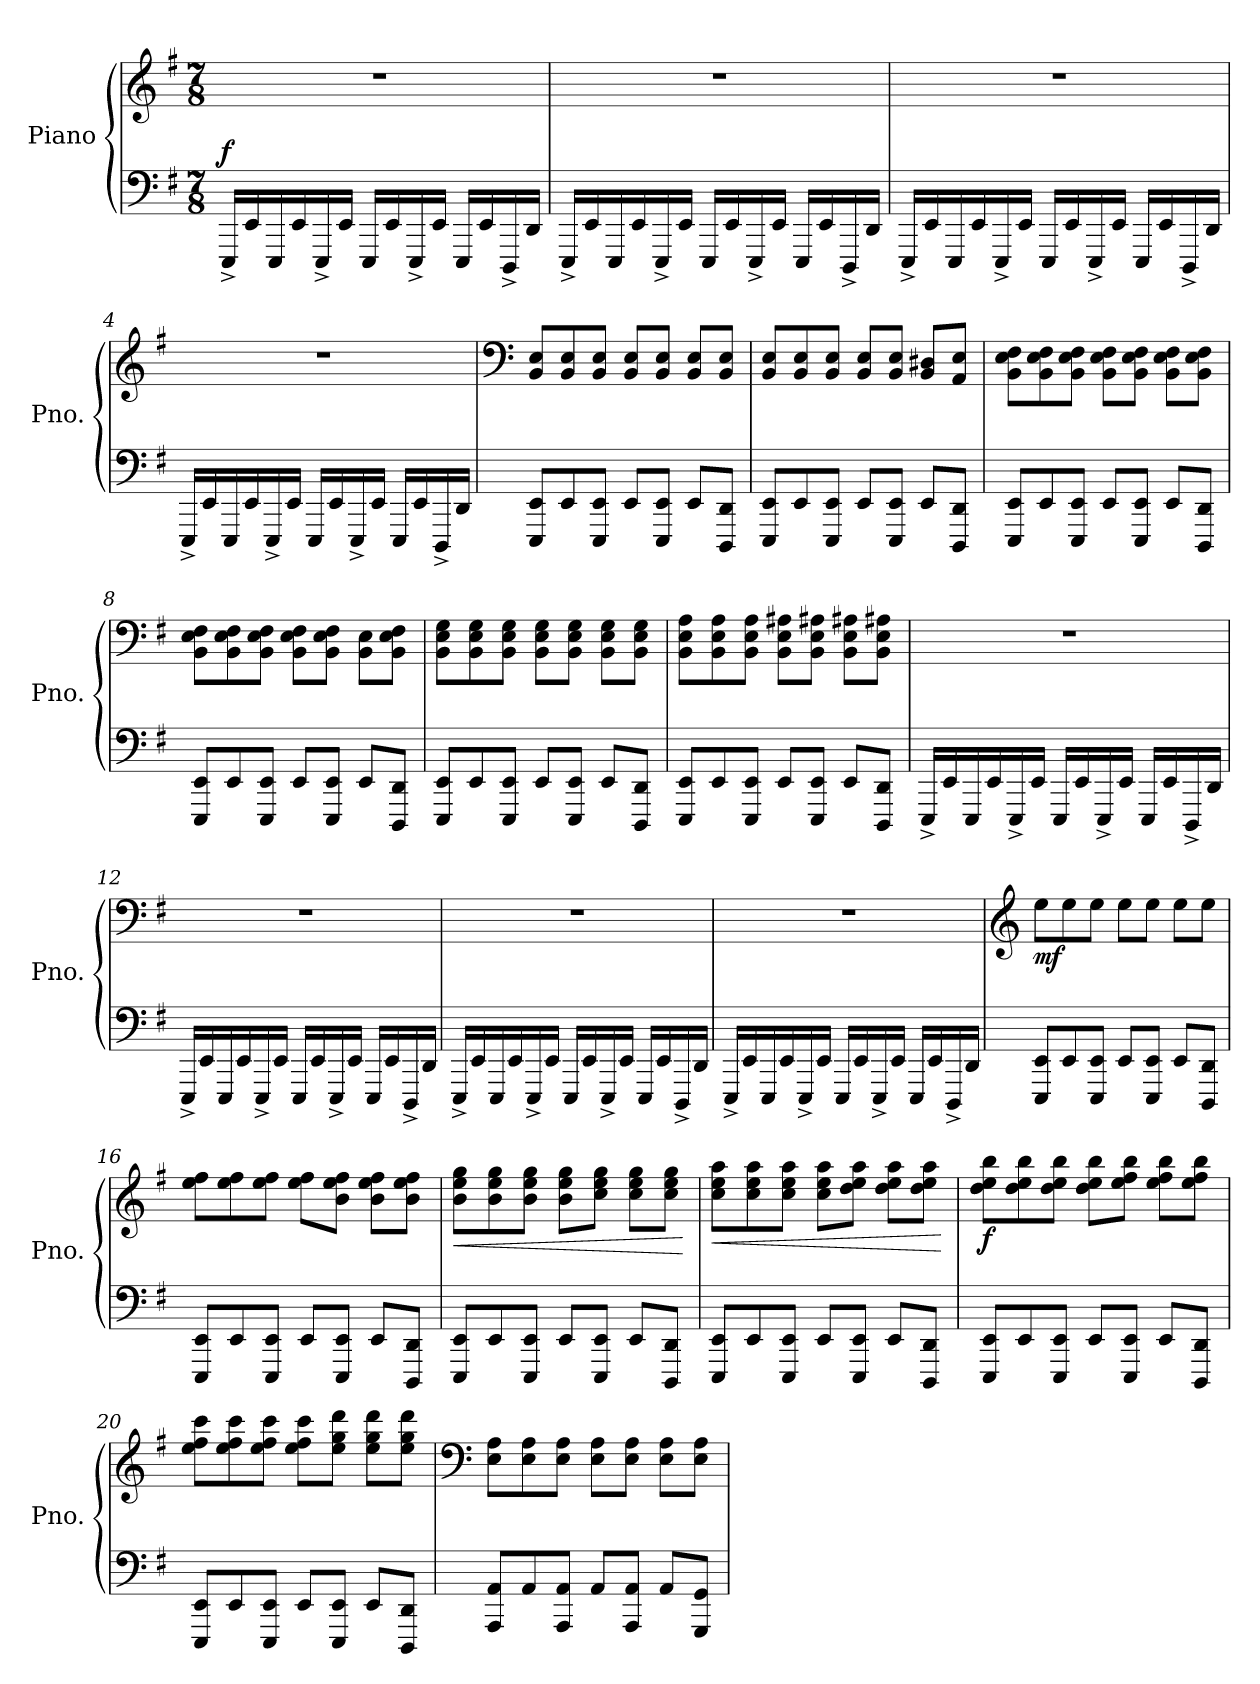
**kern	**kern	**dynam
*part1	*part1	*part1
*staff2	*staff1	*staff1/2
*I"Piano	*	*
*I'Pno.	*	*
*clefF4	*clefG2	*
*k[f#]	*k[f#]	*
*M7/8	*M7/8	*
*MM145	*MM145	*
=1	=1	=1
!	!	!LO:DY:a=2
16EEE^/LL	2..r	f
16EE/	.	.
16EEE/	.	.
16EE/	.	.
16EEE^/	.	.
16EE/JJ	.	.
16EEE/LL	.	.
16EE/	.	.
16EEE^/	.	.
16EE/JJ	.	.
16EEE/LL	.	.
16EE/	.	.
16DDD^/	.	.
16DD/JJ	.	.
!!LO:LB:g=z
=2	=2	=2
16EEE^/LL	2..r	.
16EE/	.	.
16EEE/	.	.
16EE/	.	.
16EEE^/	.	.
16EE/JJ	.	.
16EEE/LL	.	.
16EE/	.	.
16EEE^/	.	.
16EE/JJ	.	.
16EEE/LL	.	.
16EE/	.	.
16DDD^/	.	.
16DD/JJ	.	.
!!LO:LB:g=z
=3	=3	=3
16EEE^/LL	2..r	.
16EE/	.	.
16EEE/	.	.
16EE/	.	.
16EEE^/	.	.
16EE/JJ	.	.
16EEE/LL	.	.
16EE/	.	.
16EEE^/	.	.
16EE/JJ	.	.
16EEE/LL	.	.
16EE/	.	.
16DDD^/	.	.
16DD/JJ	.	.
!!LO:LB:g=z
=4	=4	=4
16EEE^/LL	2..r	.
16EE/	.	.
16EEE/	.	.
16EE/	.	.
16EEE^/	.	.
16EE/JJ	.	.
16EEE/LL	.	.
16EE/	.	.
16EEE^/	.	.
16EE/JJ	.	.
16EEE/LL	.	.
16EE/	.	.
16DDD^/	.	.
16DD/JJ	.	.
!!LO:PB:g=z
=5	=5	=5
*	*clefF4	*
8EEE/ 8EE/L	8BB/ 8E/L	.
8EE/	8BB/ 8E/	.
8EEE/ 8EE/J	8BB/ 8E/J	.
8EE/L	8BB/ 8E/L	.
8EEE/ 8EE/J	8BB/ 8E/J	.
8EE/L	8BB/ 8E/L	.
8DDD/ 8DD/J	8BB/ 8E/J	.
=6	=6	=6
8EEE/ 8EE/L	8BB/ 8E/L	.
8EE/	8BB/ 8E/	.
8EEE/ 8EE/J	8BB/ 8E/J	.
8EE/L	8BB/ 8E/L	.
8EEE/ 8EE/J	8BB/ 8E/J	.
8EE/L	8BB/ 8D#X/L	.
8DDD/ 8DD/J	8AA/ 8E/J	.
!!LO:LB:g=z
=7	=7	=7
8EEE/ 8EE/L	8BB\ 8E\ 8F#\L	.
8EE/	8BB\ 8E\ 8F#\	.
8EEE/ 8EE/J	8BB\ 8E\ 8F#\J	.
8EE/L	8BB\ 8E\ 8F#\L	.
8EEE/ 8EE/J	8BB\ 8E\ 8F#\J	.
8EE/L	8BB\ 8E\ 8F#\L	.
8DDD/ 8DD/J	8BB\ 8E\ 8F#\J	.
=8	=8	=8
8EEE/ 8EE/L	8BB\ 8E\ 8F#\L	.
8EE/	8BB\ 8E\ 8F#\	.
8EEE/ 8EE/J	8BB\ 8E\ 8F#\J	.
8EE/L	8BB\ 8E\ 8F#\L	.
8EEE/ 8EE/J	8BB\ 8E\ 8F#\J	.
8EE/L	8BB\ 8E\L	.
8DDD/ 8DD/J	8BB\ 8E\ 8F#\J	.
!!LO:LB:g=z
=9	=9	=9
8EEE/ 8EE/L	8BB\ 8E\ 8G\L	.
8EE/	8BB\ 8E\ 8G\	.
8EEE/ 8EE/J	8BB\ 8E\ 8G\J	.
8EE/L	8BB\ 8E\ 8G\L	.
8EEE/ 8EE/J	8BB\ 8E\ 8G\J	.
8EE/L	8BB\ 8E\ 8G\L	.
8DDD/ 8DD/J	8BB\ 8E\ 8G\J	.
=10	=10	=10
8EEE/ 8EE/L	8BB\ 8E\ 8A\L	.
8EE/	8BB\ 8E\ 8A\	.
8EEE/ 8EE/J	8BB\ 8E\ 8A\J	.
8EE/L	8BB\ 8E\ 8A#X\L	.
8EEE/ 8EE/J	8BB\ 8E\ 8A#X\J	.
8EE/L	8BB\ 8E\ 8A#X\L	.
8DDD/ 8DD/J	8BB\ 8E\ 8A#X\J	.
!!LO:LB:g=z
=11	=11	=11
16EEE^/LL	2..r	.
16EE/	.	.
16EEE/	.	.
16EE/	.	.
16EEE^/	.	.
16EE/JJ	.	.
16EEE/LL	.	.
16EE/	.	.
16EEE^/	.	.
16EE/JJ	.	.
16EEE/LL	.	.
16EE/	.	.
16DDD^/	.	.
16DD/JJ	.	.
!!LO:LB:g=z
=12	=12	=12
16EEE^/LL	2..r	.
16EE/	.	.
16EEE/	.	.
16EE/	.	.
16EEE^/	.	.
16EE/JJ	.	.
16EEE/LL	.	.
16EE/	.	.
16EEE^/	.	.
16EE/JJ	.	.
16EEE/LL	.	.
16EE/	.	.
16DDD^/	.	.
16DD/JJ	.	.
!!LO:PB:g=z
=13	=13	=13
16EEE^/LL	2..r	.
16EE/	.	.
16EEE/	.	.
16EE/	.	.
16EEE^/	.	.
16EE/JJ	.	.
16EEE/LL	.	.
16EE/	.	.
16EEE^/	.	.
16EE/JJ	.	.
16EEE/LL	.	.
16EE/	.	.
16DDD^/	.	.
16DD/JJ	.	.
!!LO:LB:g=z
=14	=14	=14
16EEE^/LL	2..r	.
16EE/	.	.
16EEE/	.	.
16EE/	.	.
16EEE^/	.	.
16EE/JJ	.	.
16EEE/LL	.	.
16EE/	.	.
16EEE^/	.	.
16EE/JJ	.	.
16EEE/LL	.	.
16EE/	.	.
16DDD^/	.	.
16DD/JJ	.	.
!!LO:LB:g=z
=15	=15	=15
*	*clefG2	*
!	!	!LO:DY:b
8EEE/ 8EE/L	8ee\L	mf
8EE/	8ee\	.
8EEE/ 8EE/J	8ee\J	.
8EE/L	8ee\L	.
8EEE/ 8EE/J	8ee\J	.
8EE/L	8ee\L	.
8DDD/ 8DD/J	8ee\J	.
=16	=16	=16
8EEE/ 8EE/L	8ee\ 8ff#\L	.
8EE/	8ee\ 8ff#\	.
8EEE/ 8EE/J	8ee\ 8ff#\J	.
8EE/L	8ee\ 8ff#\L	.
8EEE/ 8EE/J	8b\ 8ee\ 8ff#\J	.
8EE/L	8b\ 8ee\ 8ff#\L	.
8DDD/ 8DD/J	8b\ 8ee\ 8ff#\J	.
!!LO:LB:g=z
=17	=17	=17
!	!	!LO:HP:b
8EEE/ 8EE/L	8b\ 8ee\ 8gg\L	<
8EE/	8b\ 8ee\ 8gg\	.
8EEE/ 8EE/J	8b\ 8ee\ 8gg\J	.
8EE/L	8b\ 8ee\ 8gg\L	.
8EEE/ 8EE/J	8cc\ 8ee\ 8gg\J	.
8EE/L	8cc\ 8ee\ 8gg\L	.
8DDD/ 8DD/J	8cc\ 8ee\ 8gg\J	.
.	.	[
=18	=18	=18
!	!	!LO:HP:b
8EEE/ 8EE/L	8cc\ 8ee\ 8aa\L	<
8EE/	8cc\ 8ee\ 8aa\	.
8EEE/ 8EE/J	8cc\ 8ee\ 8aa\J	.
8EE/L	8cc\ 8ee\ 8aa\L	.
8EEE/ 8EE/J	8dd\ 8ee\ 8aa\J	.
8EE/L	8dd\ 8ee\ 8aa\L	.
8DDD/ 8DD/J	8dd\ 8ee\ 8aa\J	.
.	.	[
!!LO:LB:g=z
=19	=19	=19
!	!	!LO:DY:b
8EEE/ 8EE/L	8dd\ 8ee\ 8bb\L	f
8EE/	8dd\ 8ee\ 8bb\	.
8EEE/ 8EE/J	8dd\ 8ee\ 8bb\J	.
8EE/L	8dd\ 8ee\ 8bb\L	.
8EEE/ 8EE/J	8ee\ 8ff#\ 8bb\J	.
8EE/L	8ee\ 8ff#\ 8bb\L	.
8DDD/ 8DD/J	8ee\ 8ff#\ 8bb\J	.
=20	=20	=20
8EEE/ 8EE/L	8ee\ 8ff#\ 8ccc\L	.
8EE/	8ee\ 8ff#\ 8ccc\	.
8EEE/ 8EE/J	8ee\ 8ff#\ 8ccc\J	.
8EE/L	8ee\ 8ff#\ 8ccc\L	.
8EEE/ 8EE/J	8ee\ 8gg\ 8ddd\J	.
8EE/L	8ee\ 8gg\ 8ddd\L	.
8DDD/ 8DD/J	8ee\ 8gg\ 8ddd\J	.
!!LO:PB:g=z
=21	=21	=21
*	*clefF4	*
8AAA/ 8AA/L	8E\ 8A\L	.
8AA/	8E\ 8A\	.
8AAA/ 8AA/J	8E\ 8A\J	.
8AA/L	8E\ 8A\L	.
8AAA/ 8AA/J	8E\ 8A\J	.
8AA/L	8E\ 8A\L	.
8GGG/ 8GG/J	8E\ 8A\J	.
=	=	=
*-	*-	*-
